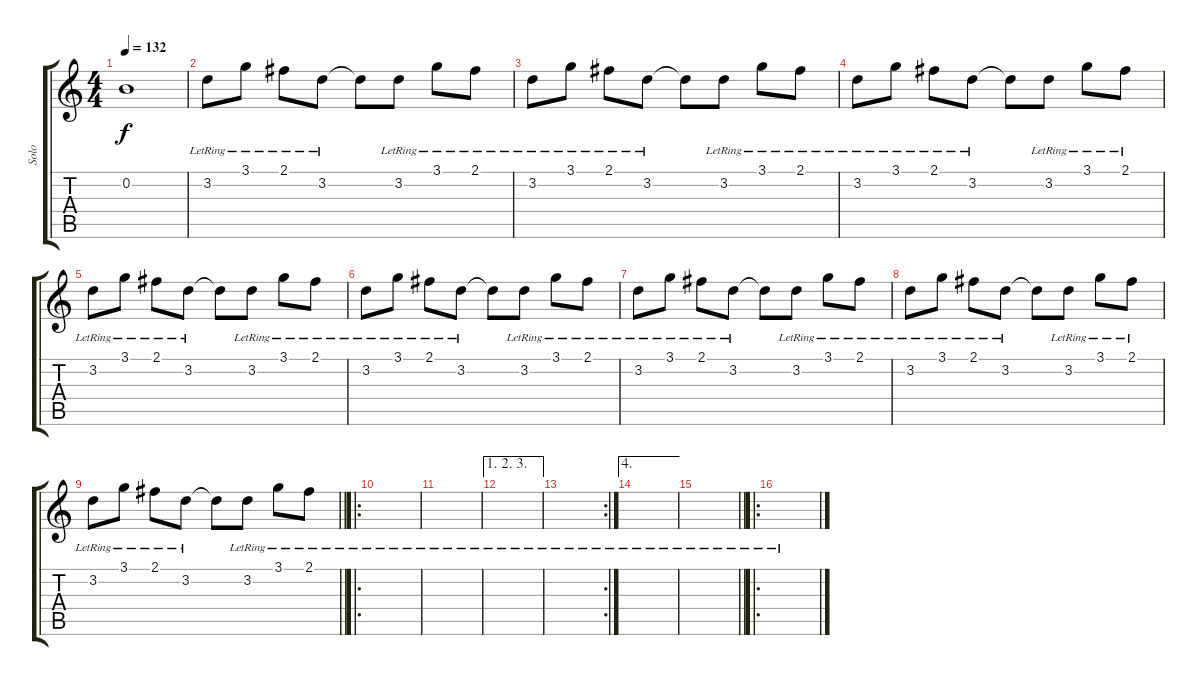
\track ("Solo" "Solo") {instrument acousticguitarsteel}
\staff {score tabs}
\tuning (E4 B3 G3 D3 A2 E2) {hide}
\ts (4 4)
\tempo 132
\clef g2
\ks c
0.2{t}.1{dy f} |
3.2{lr}.8 3.1{lr}.8 2.1{lr}.8 3.2{lr}.8 3.2{t}.8 3.2{lr}.8 3.1{lr}.8 2.1{lr}.8 |
3.2{lr}.8 3.1{lr}.8 2.1{lr}.8 3.2{lr}.8 3.2{t}.8 3.2{lr}.8 3.1{lr}.8 2.1{lr}.8 |
3.2{lr}.8 3.1{lr}.8 2.1{lr}.8 3.2{lr}.8 3.2{t}.8 3.2{lr}.8 3.1{lr}.8 2.1{lr}.8 |
3.2{lr}.8 3.1{lr}.8 2.1{lr}.8 3.2{lr}.8 3.2{t}.8 3.2{lr}.8 3.1{lr}.8 2.1{lr}.8 |
3.2{lr}.8 3.1{lr}.8 2.1{lr}.8 3.2{lr}.8 3.2{t}.8 3.2{lr}.8 3.1{lr}.8 2.1{lr}.8 |
3.2{lr}.8 3.1{lr}.8 2.1{lr}.8 3.2{lr}.8 3.2{t}.8 3.2{lr}.8 3.1{lr}.8 2.1{lr}.8 |
3.2{lr}.8 3.1{lr}.8 2.1{lr}.8 3.2{lr}.8 3.2{t}.8 3.2{lr}.8 3.1{lr}.8 2.1{lr}.8 |
\barLineRight lightlight
3.2{lr}.8 3.1{lr}.8 2.1{lr}.8 3.2{lr}.8 3.2{t}.8 3.2{lr}.8 3.1{lr}.8 2.1{lr}.8 |
\ro
|
|
\ae (1 2 3)
|
\rc 2
|
\ae 4
|
\barLineRight lightlight
|
\ro
